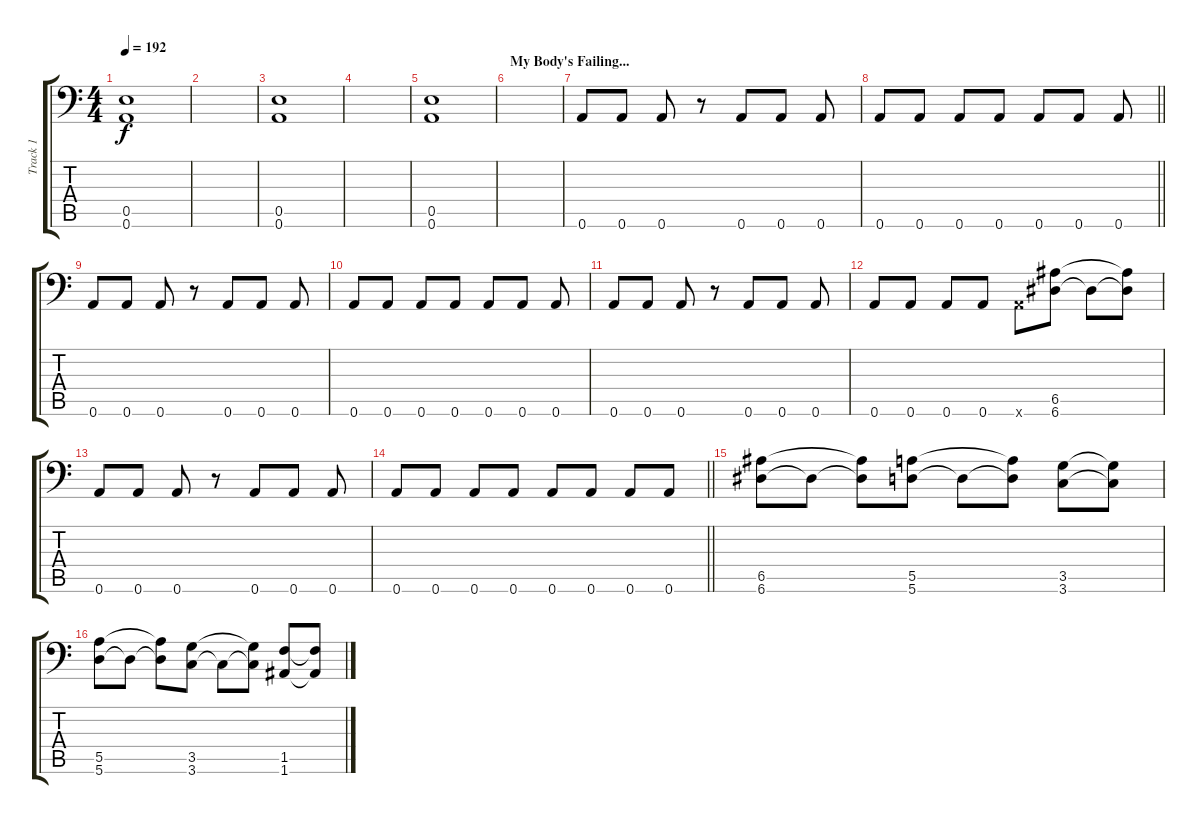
\track ("Track 1" "Track 1") {instrument distortionguitar}
\staff {score tabs}
\tuning (B3 Gb3 D3 A2 E2 A1) {hide}
\ts (4 4)
\tempo 192
\clef f4
\ks c
(0.5 0.6).1{dy f} |
|
(0.5 0.6).1 |
|
(0.5 0.6).1 |
\section ("" "My Body's Failing...")
|
0.6.8 0.6.8 0.6.8 r.8 0.6.8 0.6.8 0.6.8 |
\barLineRight lightlight
0.6.8 0.6.8 0.6.8 0.6.8 0.6.8 0.6.8 0.6.8 |
0.6.8 0.6.8 0.6.8 r.8 0.6.8 0.6.8 0.6.8 |
0.6.8 0.6.8 0.6.8 0.6.8 0.6.8 0.6.8 0.6.8 |
0.6.8 0.6.8 0.6.8 r.8 0.6.8 0.6.8 0.6.8 |
0.6.8 0.6.8 0.6.8 0.6.8 0.6{x}.8 (6.5 6.6).8 6.6{t}.8 (6.5{t} 6.6{t}).8 |
0.6.8 0.6.8 0.6.8 r.8 0.6.8 0.6.8 0.6.8 |
\barLineRight lightlight
0.6.8 0.6.8 0.6.8 0.6.8 0.6.8 0.6.8 0.6.8 0.6.8 |
(6.5 6.6).8 6.6{t}.8 (6.5{t} 6.6{t}).8 (5.5 5.6).8 5.6{t}.8 (5.5{t} 5.6{t}).8 (3.5 3.6).8 (3.5{t} 3.6{t}).8 |
(5.5 5.6).8 5.6{t}.8 (5.5{t} 5.6{t}).8 (3.5 3.6).8 3.6{t}.8 (3.5{t} 3.6{t}).8 (1.5 1.6).8 (1.5{t} 1.6{t}).8
